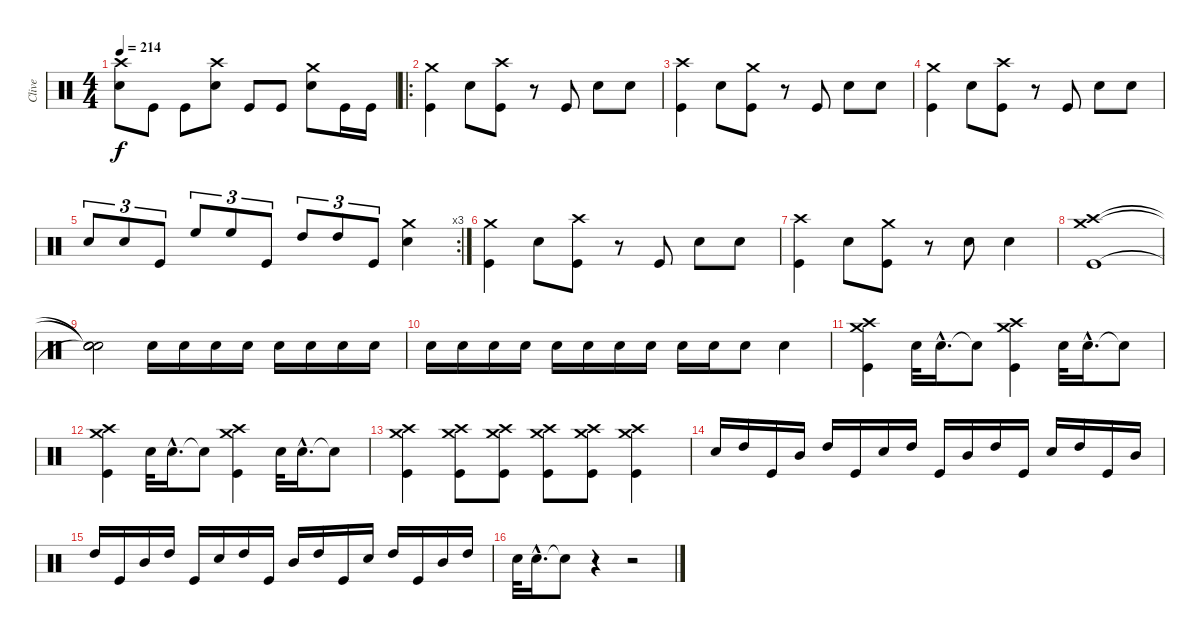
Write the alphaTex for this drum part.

\track ("Clive" "Clive") {instrument percussion}
\staff {score}
\articulation defaults
\ts (4 4)
\tempo 214
\clef neutral
\ks c
("Crash high (hit)" "Snare (hit) 2").8{dy f} "Kick (hit)".8 "Kick (hit)".8 ("Crash high (hit)" "Snare (hit) 2").8 "Kick (hit)".8 "Kick (hit)".8 ("Crash medium (hit)" "Snare (hit) 2").8 "Kick (hit)".16 "Kick (hit)".16 |
\ro
("Crash medium (hit)" "Kick (hit)").4 "Snare (hit) 2".8 ("Crash high (hit)" "Kick (hit)").8 r.8 "Kick (hit)".8 "Snare (hit) 2".8 "Snare (hit) 2".8 |
("Crash high (hit)" "Kick (hit)").4 "Snare (hit) 2".8 ("Crash medium (hit)" "Kick (hit)").8 r.8 "Kick (hit)".8 "Snare (hit) 2".8 "Snare (hit) 2".8 |
("Crash medium (hit)" "Kick (hit)").4 "Snare (hit) 2".8 ("Crash high (hit)" "Kick (hit)").8 r.8 "Kick (hit)".8 "Snare (hit) 2".8 "Snare (hit) 2".8 |
\rc 3 "Snare (hit) 2".8{tu (3 2)} "Snare (hit) 2".8{tu (3 2)} "Kick (hit)".8{tu (3 2)} "High Floor Tom (hit)".8{tu (3 2)} "High Floor Tom (hit)".8{tu (3 2)} "Kick (hit)".8{tu (3 2)} "High Tom (hit)".8{tu (3 2)} "High Tom (hit)".8{tu (3 2)} "Kick (hit)".8{tu (3 2)}
("Crash medium (hit)" "Snare (hit) 2").4 |
("Crash medium (hit)" "Kick (hit)").4 "Snare (hit) 2".8 ("Crash high (hit)" "Kick (hit)").8 r.8 "Kick (hit)".8 "Snare (hit) 2".8 "Snare (hit) 2".8 |
("Crash high (hit)" "Kick (hit)").4 "Snare (hit) 2".8 ("Crash medium (hit)" "Kick (hit)").8 r.8 "Snare (hit) 2".8 "Snare (hit) 2".4 |
("Crash medium (hit)" "Crash high (hit)" "Kick (hit)").1 |
("Snare (hit)"{t} "Snare (hit)"{t} "Snare (hit)"{t}).2 "Snare (hit) 2".16 "Snare (hit) 2".16 "Snare (hit) 2".16 "Snare (hit) 2".16 "Snare (hit) 2".16 "Snare (hit) 2".16 "Snare (hit) 2".16 "Snare (hit) 2".16 |
"Snare (hit) 2".16 "Snare (hit) 2".16 "Snare (hit) 2".16 "Snare (hit) 2".16 "Snare (hit) 2".16 "Snare (hit) 2".16 "Snare (hit) 2".16 "Snare (hit) 2".16 "Snare (hit) 2".16 "Snare (hit) 2".16 "Snare (hit) 2".8 "Snare (hit) 2".4 |
("Crash medium (hit)" "Crash high (hit)" "Kick (hit)").4 "Snare (hit) 2".32 "Snare (hit) 2"{hac}.16{d} "Snare (hit)"{t}.8 ("Crash medium (hit)" "Crash high (hit)" "Kick (hit)").4 "Snare (hit) 2".32 "Snare (hit) 2"{hac}.16{d} "Snare (hit)"{t}.8 |
("Crash medium (hit)" "Crash high (hit)" "Kick (hit)").4 "Snare (hit) 2".32 "Snare (hit) 2"{hac}.16{d} "Snare (hit)"{t}.8 ("Crash medium (hit)" "Crash high (hit)" "Kick (hit)").4 "Snare (hit) 2".32 "Snare (hit) 2"{hac}.16{d} "Snare (hit)"{t}.8 |
("Crash high (hit)" "Crash medium (hit)" "Kick (hit)").4 ("Crash high (hit)" "Crash medium (hit)" "Kick (hit)").8 ("Crash medium (hit)" "Crash high (hit)" "Kick (hit)").8 ("Crash medium (hit)" "Crash high (hit)" "Kick (hit)").8 ("Crash high (hit)" "Crash medium (hit)" "Kick (hit)").8 ("Crash medium (hit)" "Crash high (hit)" "Kick (hit)").4 |
"Snare (hit) 2".16 "High Tom (hit)".16 "Kick (hit)".16 "Mid Tom (hit)".16 "High Tom (hit)".16 "Kick (hit)".16 "Snare (hit) 2".16 "High Tom (hit)".16 "Kick (hit)".16 "Mid Tom (hit)".16 "High Tom (hit)".16 "Kick (hit)".16 "Snare (hit) 2".16 "High Tom (hit)".16 "Kick (hit)".16 "Mid Tom (hit)".16 |
"High Tom (hit)".16 "Kick (hit)".16 "Mid Tom (hit)".16 "High Tom (hit)".16 "Kick (hit)".16 "Snare (hit) 2".16 "High Tom (hit)".16 "Kick (hit)".16 "Mid Tom (hit)".16 "High Tom (hit)".16 "Kick (hit)".16 "Snare (hit) 2".16 "High Tom (hit)".16 "Kick (hit)".16 "Mid Tom (hit)".16 "High Tom (hit)".16 |
"Snare (hit) 2".32 "Snare (hit) 2"{hac}.16{d} "Snare (hit)"{t}.8 r.4 r.2
